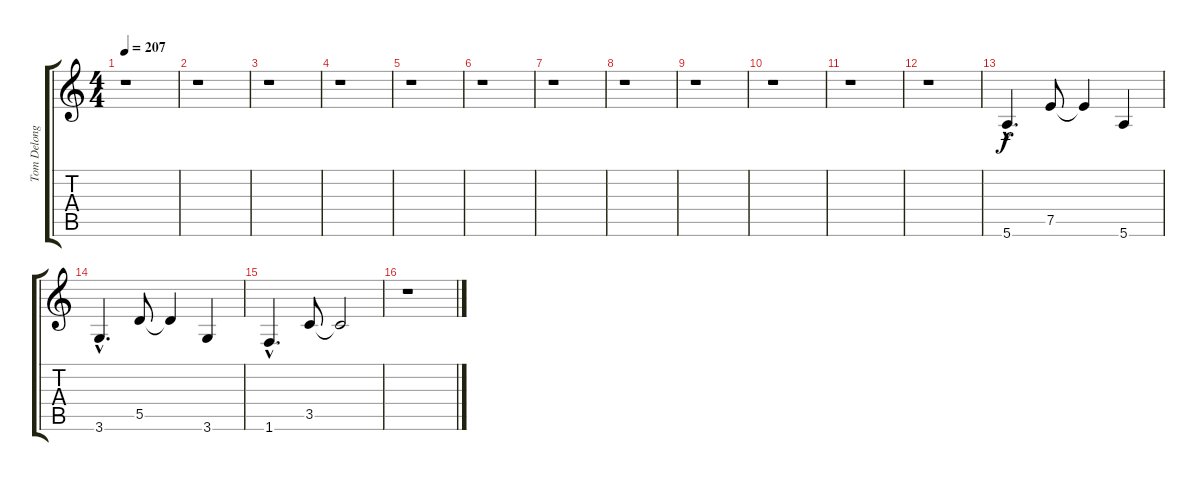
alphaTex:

\track ("Tom Delong (Clean)" "Tom Delong") {instrument electricguitarclean}
\staff {score tabs}
\tuning (E4 B3 G3 D3 A2 E2) {hide}
\ts (4 4)
\tempo 207
\clef g2
\ks c
r.1{dy f} |
r.1 |
r.1 |
r.1 |
r.1 |
r.1 |
r.1 |
r.1 |
r.1 |
r.1 |
r.1 |
r.1 |
5.6{hac}.4{d} 7.5.8 7.5{t}.4 5.6.4 |
3.6{hac}.4{d} 5.5.8 5.5{t}.4 3.6.4 |
1.6{hac}.4{d} 3.5.8 3.5{t}.2 |
r.1
